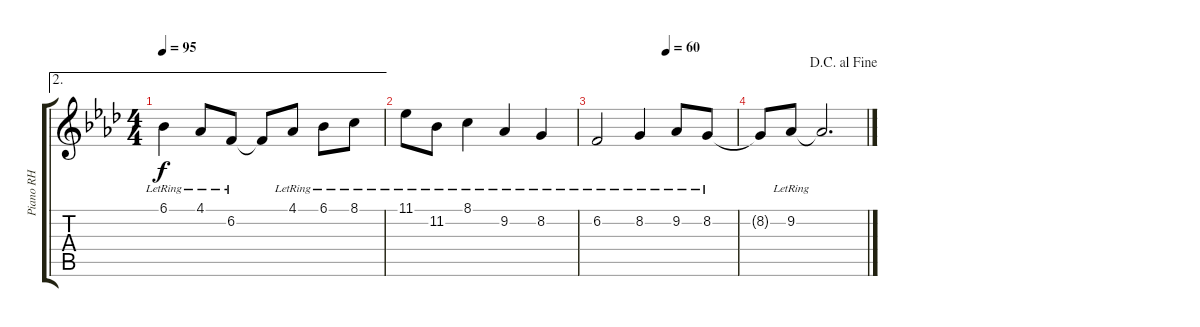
\track ("Piano RH" "Piano RH") {instrument acousticgrandpiano}
\staff {score tabs}
\tuning (E4 B3 G3 D3 A2 E2) {hide}
\ae 2
\ts (4 4)
\tempo 95
\clef g2
\ks ab
6.1{lr}.4{dy f} 4.1{lr}.8 6.2{lr}.8 6.2{t}.8 4.1{lr}.8 6.1{lr}.8 8.1{lr}.8 |
11.1{lr}.8 11.2{lr}.8 8.1{lr}.4 9.2{lr}.4 8.2{lr}.4 |
\tempo (60 0.5)
6.2{lr}.2 8.2{lr}.4 9.2{lr}.8 8.2{lr}.8 |
\jump dacapoalfine
8.2{t}.8 9.2{lr}.8 9.2{t}.2{d}
